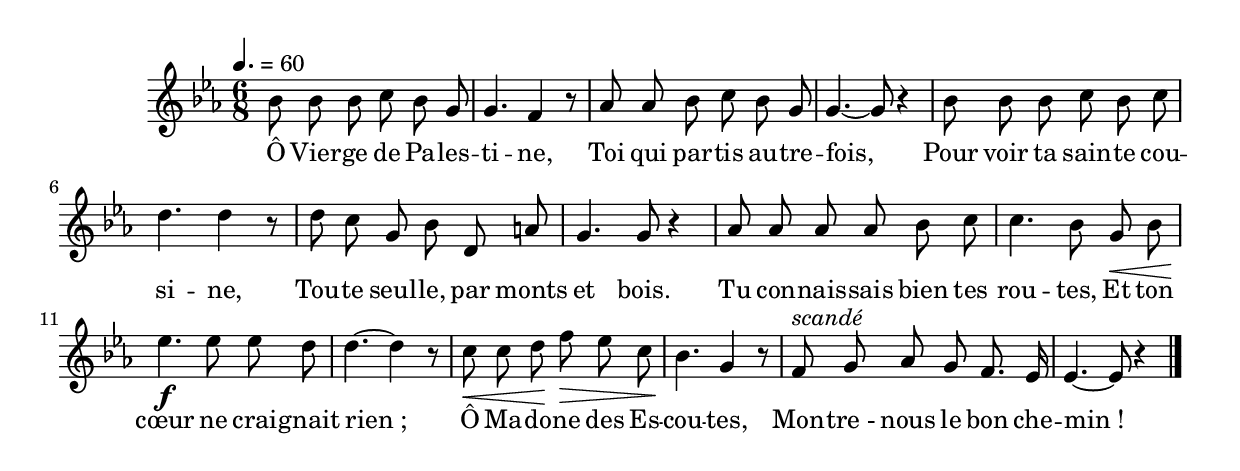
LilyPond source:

\version "2.16"
\include "italiano.ly"

\header {
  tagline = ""
  composer = ""
}

MetriqueArmure = {
  \tempo 4.=60
  \time 6/8
  \key mib \major
}

italique = { \override Score . LyricText #'font-shape = #'italic }

roman = { \override Score . LyricText #'font-shape = #'roman }

MusiqueTheme = \relative do'' {
  sib8 sib sib do sib sol
  sol4. fa4 r8
  lab8 lab sib do sib sol
  sol4.~ sol8 r4
  sib8 sib sib do sib do
  re4. re4 r8
  re8 do sol sib re, la'
  sol4. sol8 r4
  lab8 lab lab lab sib do
  do4. sib8 sol\< sib
  mib4.\f mib8 mib re
  re4.~ re4 r8
  do8\< do re\! fa\> mib do
  sib4.\! sol4 r8
  fa8^\markup {\italic scandé} sol lab sol fa8. mib16
  mib4.~ mib8 r4 \bar "|."
}

Paroles = \lyricmode {
  Ô Vier -- ge de Pa -- les -- ti -- ne,
  Toi qui par -- tis au -- tre -- fois,
  Pour voir ta sain -- te cou -- si -- ne,
  Tou -- te seul -- le, par monts et bois.
  Tu con -- nais -- sais bien tes rou -- tes,
  Et ton cœur ne crai -- gnait rien_;
  Ô Ma -- do -- ne des Es -- cou -- tes,
  Mon -- tre_- nous le bon che -- min_!
}

\score{
    \new Staff <<
      \set Staff.midiInstrument = "flute"
      \set Staff.autoBeaming = ##f
      \new Voice = "theme" {
	\override Score.PaperColumn #'keep-inside-line = ##t
	\MetriqueArmure
	\MusiqueTheme
      }
      \new Lyrics \lyricsto theme {
	\Paroles
      }
    >>
\layout{}
\midi{}
}
